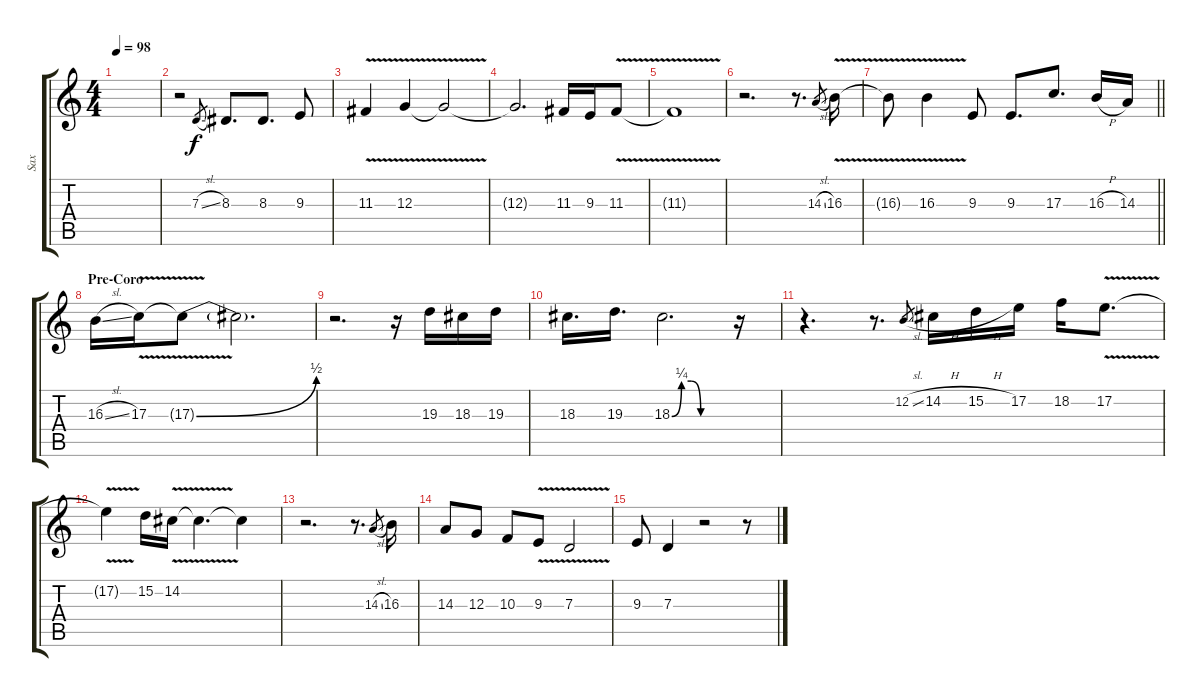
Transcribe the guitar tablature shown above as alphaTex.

\track ("Sax" "Sax") {instrument altosax}
\staff {score tabs}
\tuning (E4 B3 G3 D3 A2 E2) {hide}
\ts (4 4)
\tempo 98
\clef g2
\ks c
|
r.2{volume 13} 7.3{sl}.8{gr} 8.3.8{d} 8.3.8{d} 9.3.8 |
11.3{v}.4 12.3{v}.4 12.3{t}.2{volume 10} |
12.3{t}.2{d} 11.3.16 9.3.16 11.3{v}.8 |
11.3{t}.1{volume 0} |
r.2{d} r.8{d volume 13} 14.3{sl}.8{gr} 16.3{v}.16 |
\barLineRight lightlight
16.3{t}.8 16.3{v}.4 9.3.8 9.3.8{d} 17.3.8{d} 16.3{h}.16 14.3.16 |
\section ("" "Pre-Coro")
16.3{sl}.16 17.3{v}.16 17.3{be (bend 0 0 60 2) t}.8 17.3{t}.2{d volume 7} |
r.2{d} r.16 19.3.16{volume 13} 18.3.16 19.3.16 |
18.3.16{d} 19.3.16{d} 18.3{be (custom 0 0 10 1 20 1 30 0 60 0)}.2{d volume 5} r.16 |
r.4{d} r.8{d volume 13} 12.2{sl}.8{gr} 14.2{h}.16 15.2{h}.16 17.2.16 18.2.16 17.2{v}.8{d} |
17.2{t}.4{volume 9} 15.2.16 14.2{v}.16 14.2{t}.4{d} 14.2{t}.4 |
r.2{d} r.8{d volume 13} 14.3{sl}.8{gr} 16.3.16 |
14.3.8 12.3.8 10.3.8 9.3{v}.8 7.3{v}.2{volume 7} |
9.3.8 7.3.4 r.2 r.8
